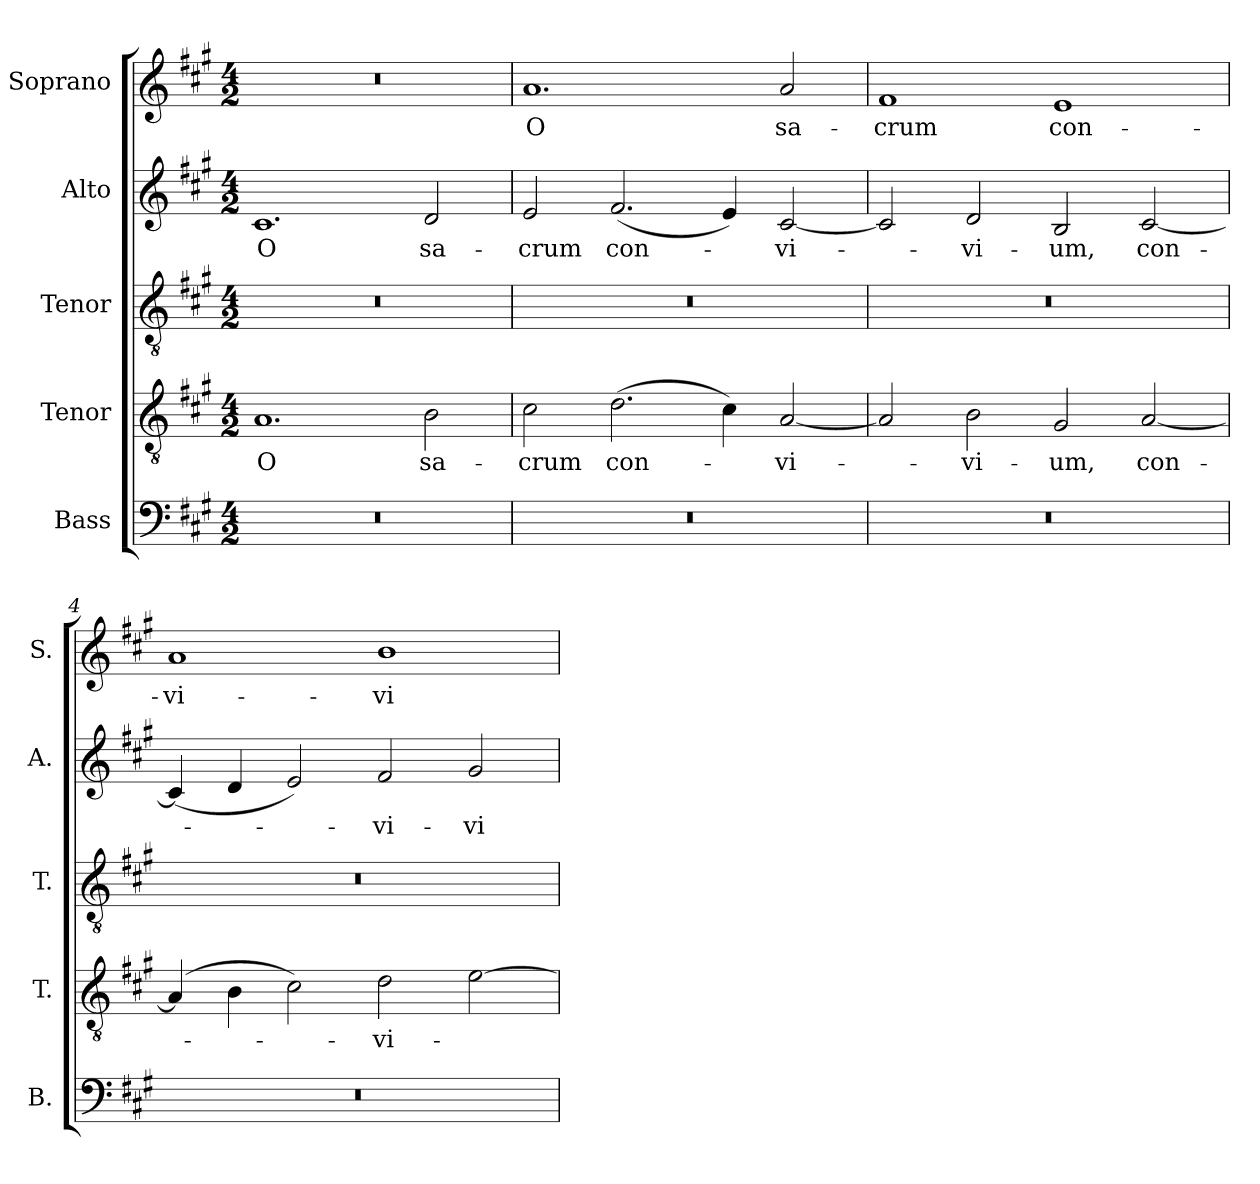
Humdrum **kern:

**kern	**kern	**text	**kern	**kern	**text	**kern	**text
*part5	*part4	*part4	*part3	*part2	*part2	*part1	*part1
*staff5	*staff4	*staff4	*staff3	*staff2	*staff2	*staff1	*staff1
*I"Bass	*I"Tenor	*	*I"Tenor	*I"Alto	*	*I"Soprano	*
*I'B.	*I'T.	*	*I'T.	*I'A.	*	*I'S.	*
!!LO:PB:g=z
*clefF4	*clefGv2	*	*clefGv2	*clefG2	*	*clefG2	*
*	*ITrd7c12	*	*ITrd7c12	*	*	*	*
*k[f#c#g#]	*k[f#c#g#]	*	*k[f#c#g#]	*k[f#c#g#]	*	*k[f#c#g#]	*
*A:	*A:	*	*A:	*A:	*	*A:	*
*M4/2	*M4/2	*	*M4/2	*M4/2	*	*M4/2	*
*MM176	*MM176	*	*MM176	*MM176	*	*MM176	*
=1	=1	=1	=1	=1	=1	=1	=1
!LO:N:vis=1	!	!	!	!	!	!	!
!	!	!LO:LY:b:color=#000000	!LO:N:vis=1	!	!	!	!
!	!	!	!	!	!LO:LY:b:color=#000000	!LO:N:vis=1	!
0r	1.AAi	O	0r	1.c#i	O	0r	.
!	!	!LO:LY:b:color=#000000	!	!	!	!	!
!	!	!	!	!	!LO:LY:b:color=#000000	!	!
.	2BBi\	sa-	.	2di/	sa-	.	.
=2	=2	=2	=2	=2	=2	=2	=2
!LO:N:vis=1	!	!	!	!	!	!	!
!	!	!LO:LY:b:color=#000000	!LO:N:vis=1	!	!	!	!
!	!	!	!	!	!LO:LY:b:color=#000000	!	!
!	!	!	!	!	!	!	!LO:LY:b:color=#000000
0r	2C#i\	-crum	0r	2ei/	-crum	1.ai	O
!	!	!LO:LY:b:color=#000000	!	!	!	!	!
!	!	!	!	!	!LO:LY:b:color=#000000	!	!
.	(2.Di\	con-	.	(2.f#i/	con-	.	.
.	4C#i\)	.	.	4ei/)	.	.	.
!	!	!LO:LY:b:color=#000000	!	!	!	!	!
!	!	!	!	!	!LO:LY:b:color=#000000	!	!
!	!	!	!	!	!	!	!LO:LY:b:color=#000000
.	[2AAi/	-vi-	.	[2c#i/	-vi-	2ai/	sa-
=3	=3	=3	=3	=3	=3	=3	=3
!LO:N:vis=1	!	!	!LO:N:vis=1	!	!	!	!
!	!	!	!	!	!	!	!LO:LY:b:color=#000000
0r	2AAi/]	.	0r	2c#i/]	.	1f#i	-crum
!	!	!LO:LY:b:color=#000000	!	!	!	!	!
!	!	!	!	!	!LO:LY:b:color=#000000	!	!
.	2BBi\	-vi-	.	2di/	-vi-	.	.
!	!	!LO:LY:b:color=#000000	!	!	!	!	!
!	!	!	!	!	!LO:LY:b:color=#000000	!	!
!	!	!	!	!	!	!	!LO:LY:b:color=#000000
.	2GG#i/	-um,	.	2Bi/	-um,	1ei	con-
!	!	!LO:LY:b:color=#000000	!	!	!	!	!
!	!	!	!	!	!LO:LY:b:color=#000000	!	!
.	[2AAi/	con-	.	[2c#i/	con-	.	.
=4	=4	=4	=4	=4	=4	=4	=4
!LO:N:vis=1	!	!	!LO:N:vis=1	!	!	!	!
!	!	!	!	!	!	!	!LO:LY:b:color=#000000
0r	(4AAi/]	.	0r	(4c#i/]	.	1ai	-vi-
.	4BBi\	.	.	4di/	.	.	.
.	2C#i\)	.	.	2ei/)	.	.	.
!	!	!LO:LY:b:color=#000000	!	!	!	!	!
!	!	!	!	!	!LO:LY:b:color=#000000	!	!
!	!	!	!	!	!	!	!LO:LY:b:color=#000000
.	2Di\	-vi-	.	2f#i/	-vi-	1bi	-vi-
!	!	!	!	!	!LO:LY:b:color=#000000	!	!
.	[2Ei\	.	.	2g#i/	-vi-	.	.
=	=	=	=	=	=	=	=
*-	*-	*-	*-	*-	*-	*-	*-
